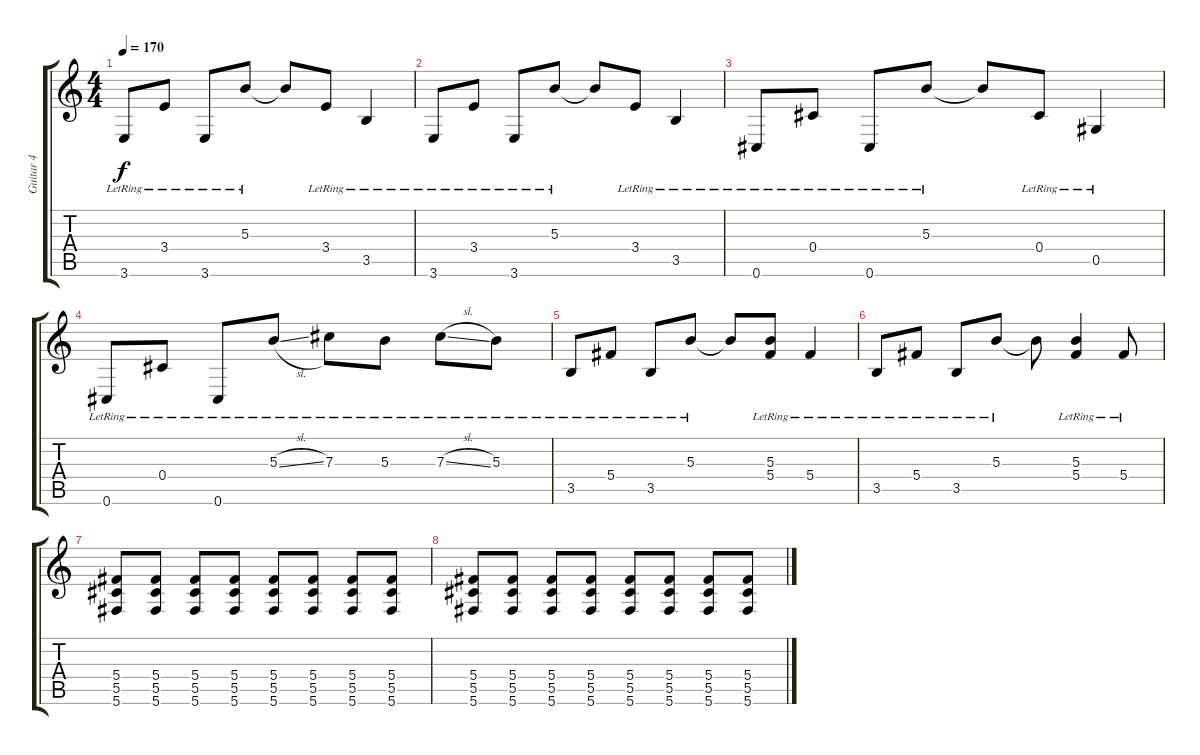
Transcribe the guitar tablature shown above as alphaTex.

\track ("Guitar 4" "Guitar 4") {instrument electricguitarclean}
\staff {score tabs}
\tuning (Eb4 Bb3 Gb3 Db3 Ab2 Db2) {hide}
\ts (4 4)
\tempo 170
\clef g2
\ks c
3.6{lr}.8{dy f} 3.4{lr}.8 3.6{lr}.8 5.3{lr}.8 5.3{t}.8 3.4{lr}.8 3.5{lr}.4 |
3.6{lr}.8 3.4{lr}.8 3.6{lr}.8 5.3{lr}.8 5.3{t}.8 3.4{lr}.8 3.5{lr}.4 |
0.6{lr}.8 0.4{lr}.8 0.6{lr}.8 5.3{lr}.8 5.3{t}.8 0.4{lr}.8 0.5{lr}.4 |
0.6{lr}.8 0.4{lr}.8 0.6{lr}.8 5.3{sl lr}.8 7.3{lr}.8 5.3{lr}.8 7.3{sl lr}.8 5.3{lr}.8 |
3.5{lr}.8 5.4{lr}.8 3.5{lr}.8 5.3{lr}.8 5.3{t}.8 (5.3{lr} 5.4{lr}).8 5.4{lr}.4 |
3.5{lr}.8 5.4{lr}.8 3.5{lr}.8 5.3{lr}.8 5.3{t}.8 (5.3{lr} 5.4{lr}).4 5.4{lr}.8 |
(5.4 5.5 5.6).8 (5.4 5.5 5.6).8 (5.4 5.5 5.6).8 (5.4 5.5 5.6).8 (5.4 5.5 5.6).8 (5.4 5.5 5.6).8 (5.4 5.5 5.6).8 (5.4 5.5 5.6).8 |
(5.4 5.5 5.6).8 (5.4 5.5 5.6).8 (5.4 5.5 5.6).8 (5.4 5.5 5.6).8 (5.4 5.5 5.6).8 (5.4 5.5 5.6).8 (5.4 5.5 5.6).8 (5.4 5.5 5.6).8
